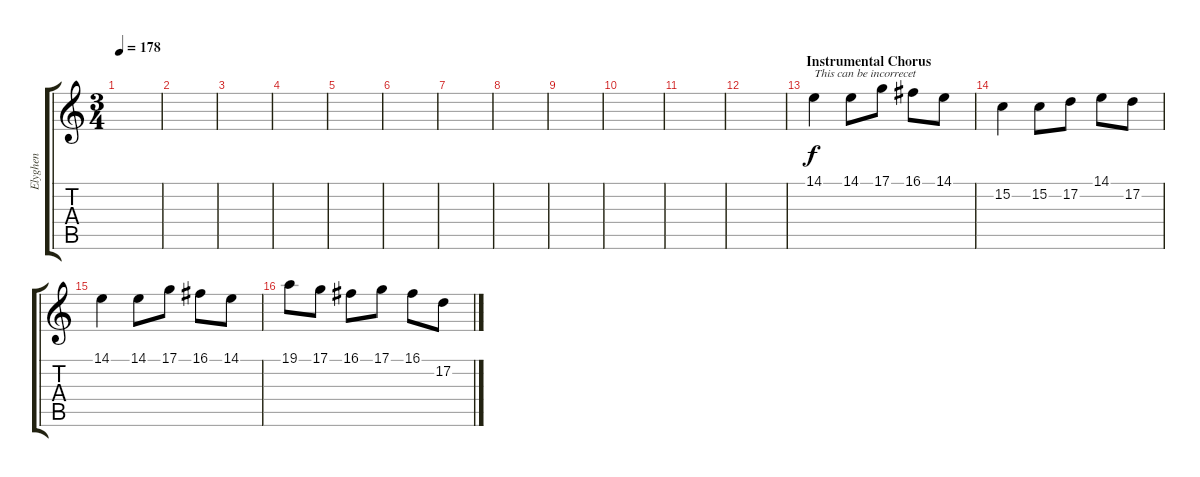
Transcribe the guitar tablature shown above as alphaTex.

\track ("Elyghen" "Elyghen") {instrument violin}
\staff {score tabs}
\tuning (D4 A3 F3 C3 G2 D2) {hide}
\ts (3 4)
\tempo 178
\clef g2
\ks c
|
|
|
|
|
|
|
|
|
|
|
|
\section ("" "Instrumental Chorus")
14.1.4{txt "This can be incorrecet" volume 9} 14.1.8 17.1.8 16.1.8 14.1.8 |
15.2.4 15.2.8 17.2.8 14.1.8 17.2.8 |
14.1.4 14.1.8 17.1.8 16.1.8 14.1.8 |
19.1.8 17.1.8 16.1.8 17.1.8 16.1.8 17.2.8
